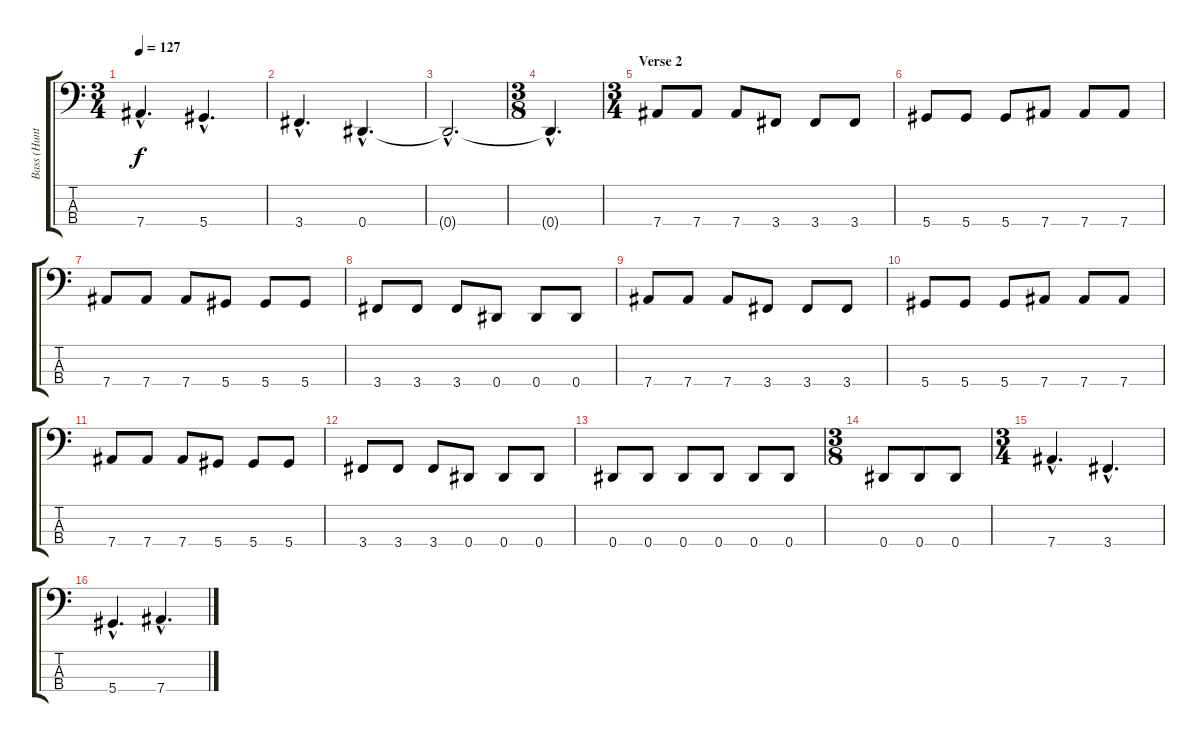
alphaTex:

\track ("Bass (Hunter)" "Bass (Hunt") {instrument electricbasspick}
\staff {score tabs}
\tuning (Gb2 Db2 Ab1 Eb1) {hide}
\ts (3 4)
\tempo 127
\clef f4
\ks c
7.4{hac}.4{d dy f} 5.4{hac}.4{d} |
3.4{hac}.4{d} 0.4{hac}.4{d} |
0.4{hac t}.2{d} |
\ts (3 8)
0.4{hac t}.4{d} |
\ts (3 4)
\section ("" "Verse 2")
7.4.8 7.4.8 7.4.8 3.4.8 3.4.8 3.4.8 |
5.4.8 5.4.8 5.4.8 7.4.8 7.4.8 7.4.8 |
7.4.8 7.4.8 7.4.8 5.4.8 5.4.8 5.4.8 |
3.4.8 3.4.8 3.4.8 0.4.8 0.4.8 0.4.8 |
7.4.8 7.4.8 7.4.8 3.4.8 3.4.8 3.4.8 |
5.4.8 5.4.8 5.4.8 7.4.8 7.4.8 7.4.8 |
7.4.8 7.4.8 7.4.8 5.4.8 5.4.8 5.4.8 |
3.4.8 3.4.8 3.4.8 0.4.8{instrument electricbasspick} 0.4.8 0.4.8 |
0.4.8 0.4.8 0.4.8 0.4.8 0.4.8 0.4.8 |
\ts (3 8)
0.4.8 0.4.8 0.4.8 |
\ts (3 4)
7.4{hac}.4{d} 3.4{hac}.4{d} |
5.4{hac}.4{d} 7.4{hac}.4{d}
